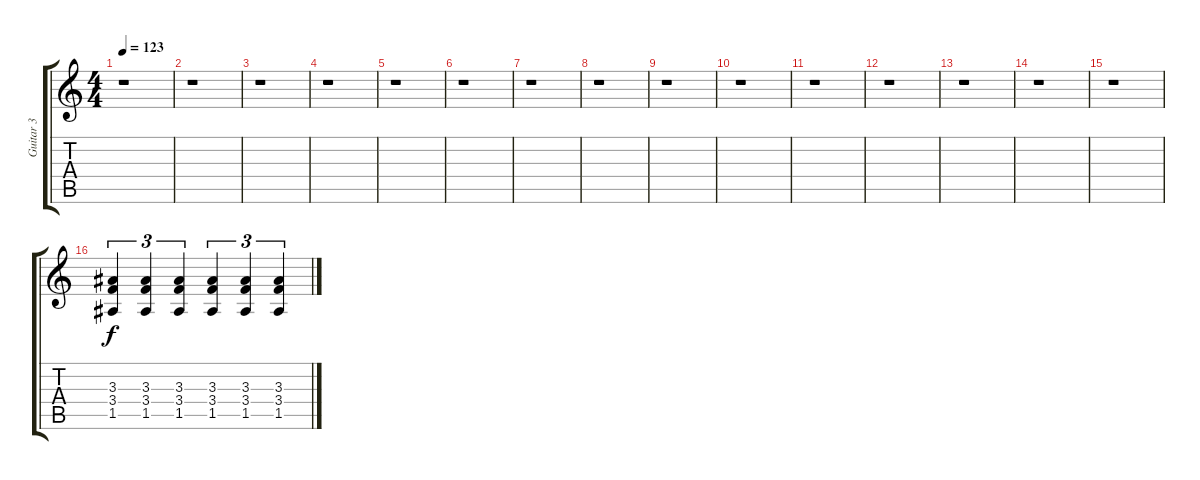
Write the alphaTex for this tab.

\track ("Guitar 3" "Guitar 3") {instrument distortionguitar}
\staff {score tabs}
\tuning (E4 B3 G3 D3 A2 D2) {hide}
\ts (4 4)
\tempo 123
\clef g2
\ks c
r.1{dy f} |
r.1 |
r.1 |
r.1 |
r.1 |
r.1 |
r.1 |
r.1 |
r.1 |
r.1 |
r.1 |
r.1 |
r.1 |
r.1 |
r.1 |
(3.3 3.4 1.5).4{tu (3 2)} (3.3 3.4 1.5).4{tu (3 2)} (3.3 3.4 1.5).4{tu (3 2)} (3.3 3.4 1.5).4{tu (3 2)} (3.3 3.4 1.5).4{tu (3 2)} (3.3 3.4 1.5).4{tu (3 2)}
